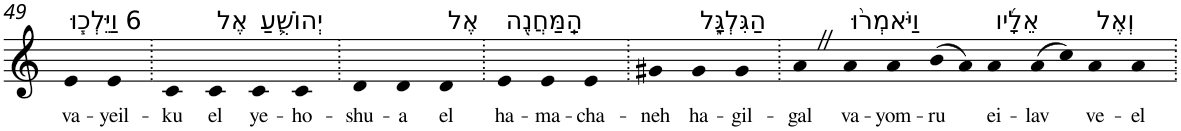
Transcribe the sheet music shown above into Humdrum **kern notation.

**kern	**text
*part1	*part1
*staff1	*staff1
*I"Piano	*
*I'Pno	*
!!LO:PB:g=z
*clefG2	*
*k[]	*
=49	=49
!LO:TX:a:t=6 וַיֵּלְכ֧וּ	!
!	!LO:LY:b
4e	va-
!	!LO:LY:b
4e	-yeil-
=50.	=50.
!	!LO:LY:b
4c	-ku
!LO:TX:a:t=אֶל	!
!	!LO:LY:b
4c	el
!LO:TX:a:t=יְהוֹשֻׁ֛עַ	!
!	!LO:LY:b
4c	ye-
!	!LO:LY:b
4c	-ho-
=51.	=51.
!	!LO:LY:b
4d	-shu-
!	!LO:LY:b
4d	-a
!LO:TX:a:t=אֶל	!
!	!LO:LY:b
4d	el
=52.	=52.
!LO:TX:a:t=הַֽמַּחֲנֶ֖ה	!
!	!LO:LY:b
4e	ha-
!	!LO:LY:b
4e	-ma-
!	!LO:LY:b
4e	-cha-
=53.	=53.
!	!LO:LY:b
4g#X	-neh
!LO:TX:a:t=הַגִּלְגָּ֑ל	!
!	!LO:LY:b
4g#	ha-
!	!LO:LY:b
4g#	-gil-
=54.	=54.
!	!LO:LY:b
4aZ	-gal
!LO:TX:a:t=וַיֹּאמְר֨וּ	!
!	!LO:LY:b
4a	va-
!	!LO:LY:b
4a	-yom-
!	!LO:LY:b
(>8b	-ru
8a)	.
!LO:TX:a:t=אֵלָ֜יו	!
!	!LO:LY:b
4a	ei-
!	!LO:LY:b
(>8a	-lav
8cc)	.
!LO:TX:a:t=וְאֶל	!
!	!LO:LY:b
4a	ve-
!	!LO:LY:b
4a	-el
=.	=.
*-	*-
